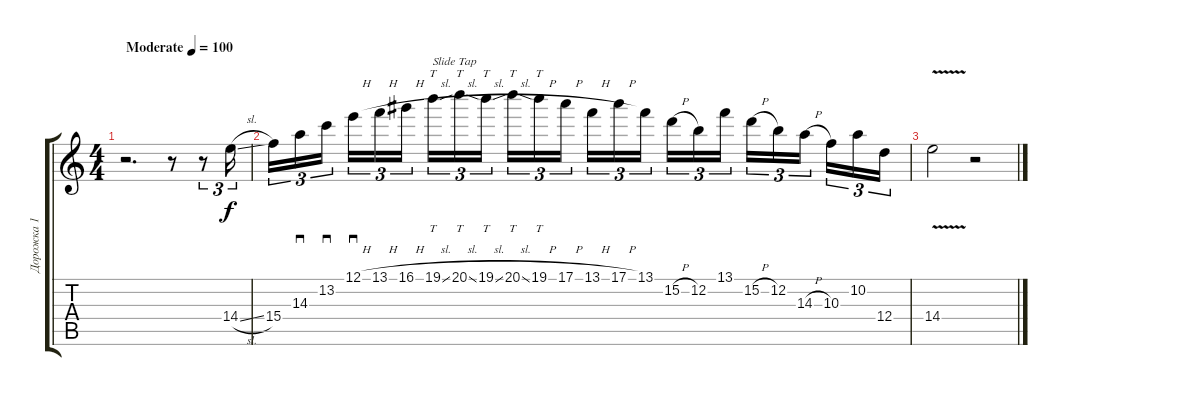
\track ("Дорожка 1" "Дорожка 1") {instrument overdrivenguitar}
\staff {score tabs}
\tuning (E4 B3 G3 D3 A2 E2) {hide}
\ts (4 4)
\tempo (100 "Moderate")
\clef g2
\ks c
r.2{d dy f instrument overdrivenguitar} r.8 r.8{tu (3 2)} 14.4{sl}.16{tu (3 2)} |
15.4.16{tu (3 2)} 14.3.16{sd tu (3 2)} 13.2.16{sd tu (3 2) beam splitsecondary} 12.1{h}.16{sd tu (3 2)} 13.1{h}.16{tu (3 2)} 16.1{h}.16{tu (3 2)} 19.1{sl}.16{tt tu (3 2) txt "Slide Tap"} 20.1{sl}.16{tt tu (3 2)} 19.1{sl}.16{tt tu (3 2) beam splitsecondary} 20.1{sl}.16{tt tu (3 2)} 19.1{h}.16{tt tu (3 2)} 17.1{h}.16{tu (3 2)} 13.1{h}.16{tu (3 2)} 17.1{h}.16{tu (3 2)} 13.1.16{tu (3 2) beam splitsecondary} 15.2{h}.16{tu (3 2)} 12.2.16{tu (3 2)} 13.1.16{tu (3 2)} 15.2{h}.16{tu (3 2)} 12.2.16{tu (3 2)} 14.3{h}.16{tu (3 2) beam splitsecondary} 10.3.16{tu (3 2)} 10.2.16{tu (3 2)} 12.4.16{tu (3 2)} |
14.4{v}.2 r.2
